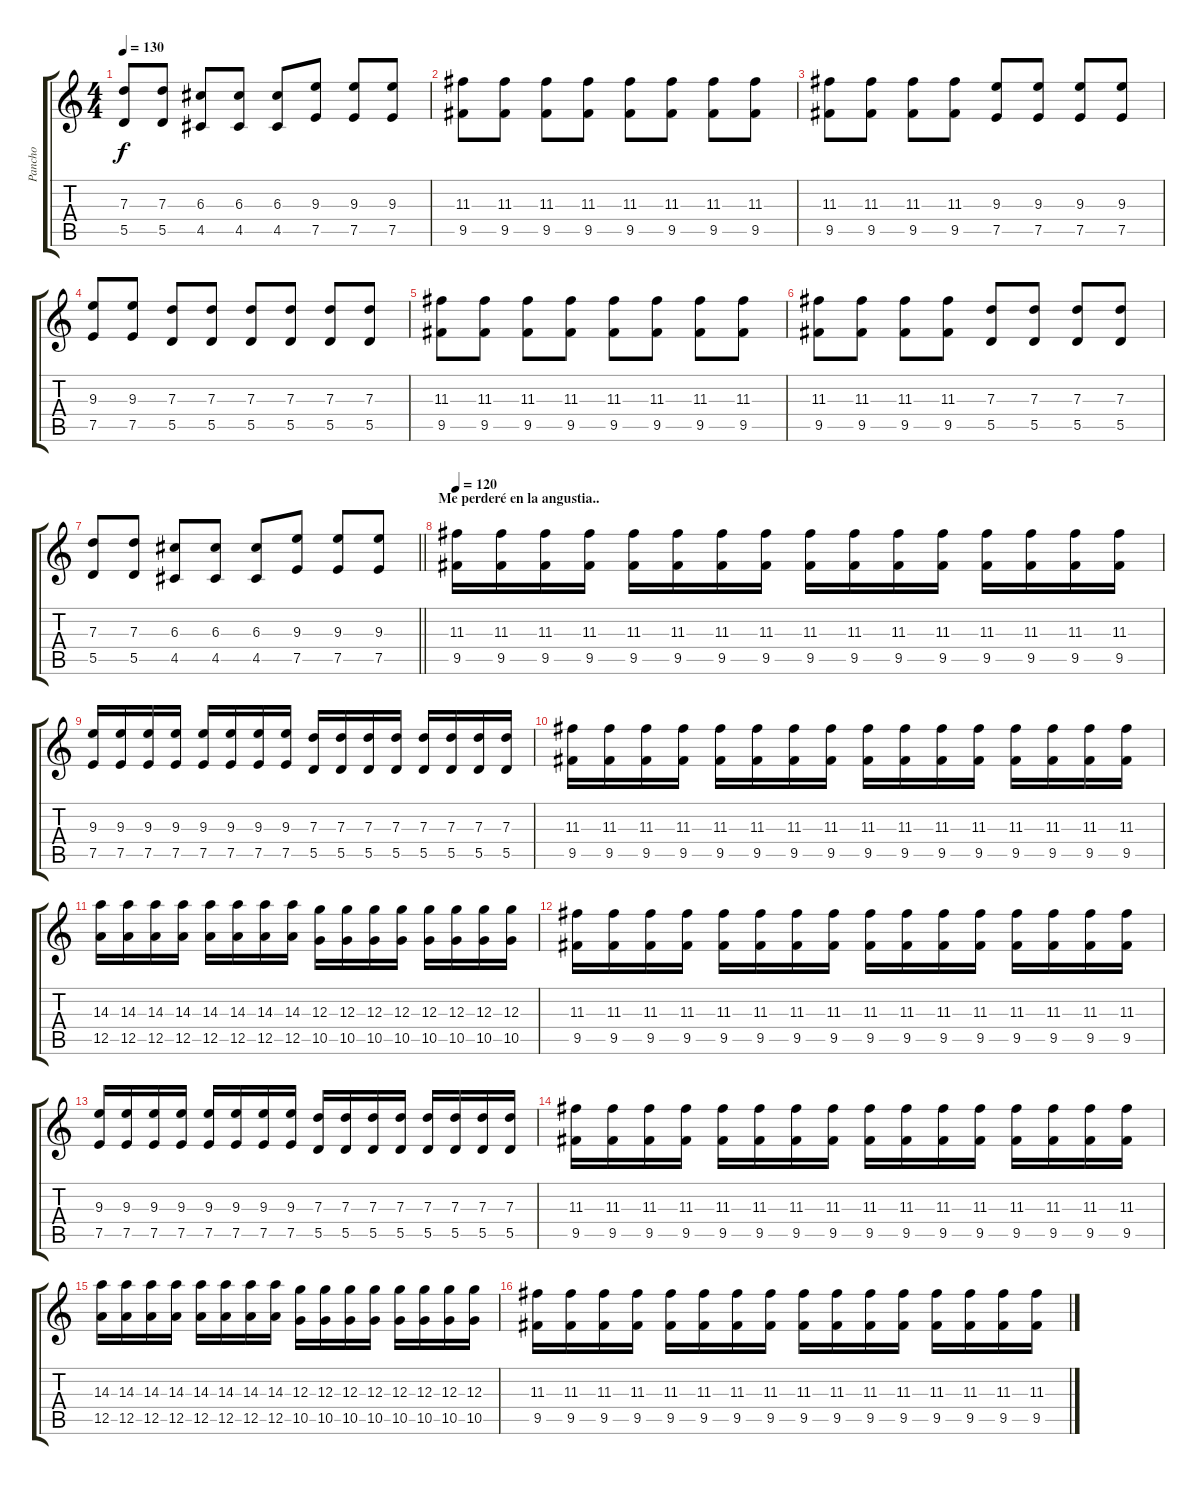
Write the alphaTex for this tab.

\track ("Pancho" "Pancho") {instrument overdrivenguitar}
\staff {score tabs}
\tuning (E4 B3 G3 D3 A2 E2) {hide}
\ts (4 4)
\tempo 130
\clef g2
\ks c
(7.3 5.5).8{dy f} (7.3 5.5).8 (6.3 4.5).8 (6.3 4.5).8 (6.3 4.5).8 (9.3 7.5).8 (9.3 7.5).8 (9.3 7.5).8 |
(11.3 9.5).8 (11.3 9.5).8 (11.3 9.5).8 (11.3 9.5).8 (11.3 9.5).8 (11.3 9.5).8 (11.3 9.5).8 (11.3 9.5).8 |
(11.3 9.5).8 (11.3 9.5).8 (11.3 9.5).8 (11.3 9.5).8 (9.3 7.5).8 (9.3 7.5).8 (9.3 7.5).8 (9.3 7.5).8 |
(9.3 7.5).8 (9.3 7.5).8 (7.3 5.5).8 (7.3 5.5).8 (7.3 5.5).8 (7.3 5.5).8 (7.3 5.5).8 (7.3 5.5).8 |
(11.3 9.5).8 (11.3 9.5).8 (11.3 9.5).8 (11.3 9.5).8 (11.3 9.5).8 (11.3 9.5).8 (11.3 9.5).8 (11.3 9.5).8 |
(11.3 9.5).8 (11.3 9.5).8 (11.3 9.5).8 (11.3 9.5).8 (7.3 5.5).8 (7.3 5.5).8 (7.3 5.5).8 (7.3 5.5).8 |
\barLineRight lightlight
(7.3 5.5).8 (7.3 5.5).8 (6.3 4.5).8 (6.3 4.5).8 (6.3 4.5).8 (9.3 7.5).8 (9.3 7.5).8 (9.3 7.5).8 |
\section ("" "Me perderé en la angustia..")
\tempo 120
(11.3 9.5).16{instrument overdrivenguitar} (11.3 9.5).16 (11.3 9.5).16 (11.3 9.5).16 (11.3 9.5).16 (11.3 9.5).16 (11.3 9.5).16 (11.3 9.5).16 (11.3 9.5).16 (11.3 9.5).16 (11.3 9.5).16 (11.3 9.5).16 (11.3 9.5).16 (11.3 9.5).16 (11.3 9.5).16 (11.3 9.5).16 |
(9.3 7.5).16 (9.3 7.5).16 (9.3 7.5).16 (9.3 7.5).16 (9.3 7.5).16 (9.3 7.5).16 (9.3 7.5).16 (9.3 7.5).16 (7.3 5.5).16 (7.3 5.5).16 (7.3 5.5).16 (7.3 5.5).16 (7.3 5.5).16 (7.3 5.5).16 (7.3 5.5).16 (7.3 5.5).16 |
(11.3 9.5).16 (11.3 9.5).16 (11.3 9.5).16 (11.3 9.5).16 (11.3 9.5).16 (11.3 9.5).16 (11.3 9.5).16 (11.3 9.5).16 (11.3 9.5).16 (11.3 9.5).16 (11.3 9.5).16 (11.3 9.5).16 (11.3 9.5).16 (11.3 9.5).16 (11.3 9.5).16 (11.3 9.5).16 |
(14.3 12.5).16 (14.3 12.5).16 (14.3 12.5).16 (14.3 12.5).16 (14.3 12.5).16 (14.3 12.5).16 (14.3 12.5).16 (14.3 12.5).16 (12.3 10.5).16 (12.3 10.5).16 (12.3 10.5).16 (12.3 10.5).16 (12.3 10.5).16 (12.3 10.5).16 (12.3 10.5).16 (12.3 10.5).16 |
(11.3 9.5).16 (11.3 9.5).16 (11.3 9.5).16 (11.3 9.5).16 (11.3 9.5).16 (11.3 9.5).16 (11.3 9.5).16 (11.3 9.5).16 (11.3 9.5).16 (11.3 9.5).16 (11.3 9.5).16 (11.3 9.5).16 (11.3 9.5).16 (11.3 9.5).16 (11.3 9.5).16 (11.3 9.5).16 |
(9.3 7.5).16 (9.3 7.5).16 (9.3 7.5).16 (9.3 7.5).16 (9.3 7.5).16 (9.3 7.5).16 (9.3 7.5).16 (9.3 7.5).16 (7.3 5.5).16 (7.3 5.5).16 (7.3 5.5).16 (7.3 5.5).16 (7.3 5.5).16 (7.3 5.5).16 (7.3 5.5).16 (7.3 5.5).16 |
(11.3 9.5).16 (11.3 9.5).16 (11.3 9.5).16 (11.3 9.5).16 (11.3 9.5).16 (11.3 9.5).16 (11.3 9.5).16 (11.3 9.5).16 (11.3 9.5).16 (11.3 9.5).16 (11.3 9.5).16 (11.3 9.5).16 (11.3 9.5).16 (11.3 9.5).16 (11.3 9.5).16 (11.3 9.5).16 |
(14.3 12.5).16 (14.3 12.5).16 (14.3 12.5).16 (14.3 12.5).16 (14.3 12.5).16 (14.3 12.5).16 (14.3 12.5).16 (14.3 12.5).16 (12.3 10.5).16 (12.3 10.5).16 (12.3 10.5).16 (12.3 10.5).16 (12.3 10.5).16 (12.3 10.5).16 (12.3 10.5).16 (12.3 10.5).16 |
(11.3 9.5).16 (11.3 9.5).16 (11.3 9.5).16 (11.3 9.5).16 (11.3 9.5).16 (11.3 9.5).16 (11.3 9.5).16 (11.3 9.5).16 (11.3 9.5).16 (11.3 9.5).16 (11.3 9.5).16 (11.3 9.5).16 (11.3 9.5).16 (11.3 9.5).16 (11.3 9.5).16 (11.3 9.5).16
